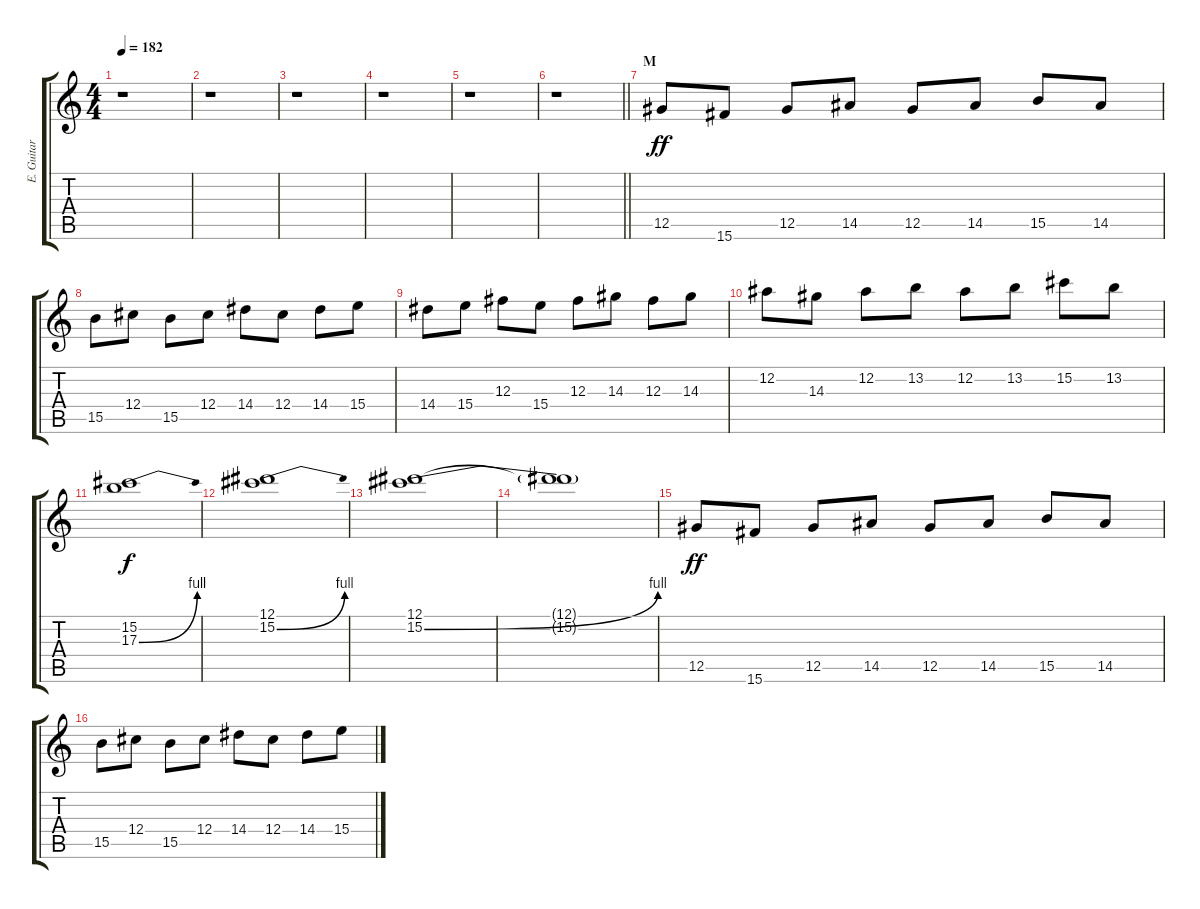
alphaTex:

\track ("E. Guitar III" "E. Guitar ") {instrument overdrivenguitar}
\staff {score tabs}
\tuning (Eb4 Bb3 Gb3 Db3 Ab2 Eb2) {hide}
\ts (4 4)
\tempo 182
\clef g2
\ks c
r.1{dy f} |
r.1 |
r.1 |
r.1 |
r.1 |
\barLineRight lightlight
r.1 |
\section ("" "M")
12.5.8{dy ff} 15.6.8 12.5.8 14.5.8 12.5.8 14.5.8 15.5.8 14.5.8 |
15.5.8 12.4.8 15.5.8 12.4.8 14.4.8 12.4.8 14.4.8 15.4.8 |
14.4.8 15.4.8 12.3.8 15.4.8 12.3.8 14.3.8 12.3.8 14.3.8 |
12.2.8 14.3.8 12.2.8 13.2.8 12.2.8 13.2.8 15.2.8 13.2.8 |
(15.2 17.3{be (bend 0 0 60 4)}).1{dy f} |
(12.1 15.2{be (bend 0 0 60 4)}).1 |
(12.1 15.2{be (bend 0 0 60 4)}).1 |
(12.1{t} 15.2{t}).1 |
12.5.8{dy ff} 15.6.8 12.5.8 14.5.8 12.5.8 14.5.8 15.5.8 14.5.8 |
15.5.8 12.4.8 15.5.8 12.4.8 14.4.8 12.4.8 14.4.8 15.4.8
